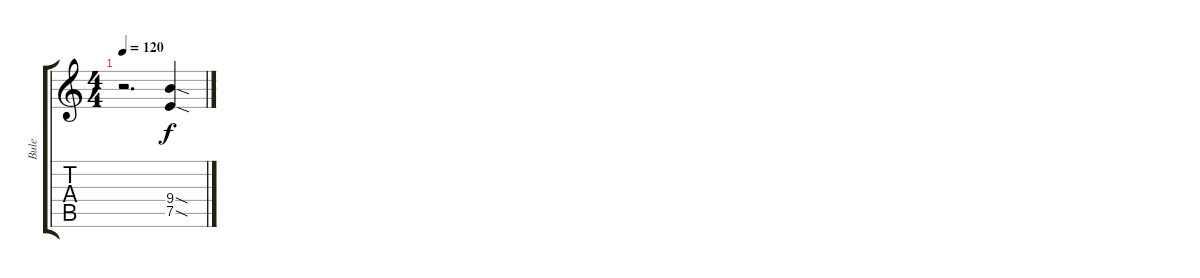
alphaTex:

\track ("Bule" "Bule") {instrument distortionguitar}
\staff {score tabs}
\tuning (E4 B3 G3 D3 A2 E2) {hide}
\ts (4 4)
\tempo 120
\clef g2
\ks c
r.2{d dy f} (9.4{sod} 7.5{sod}).4
